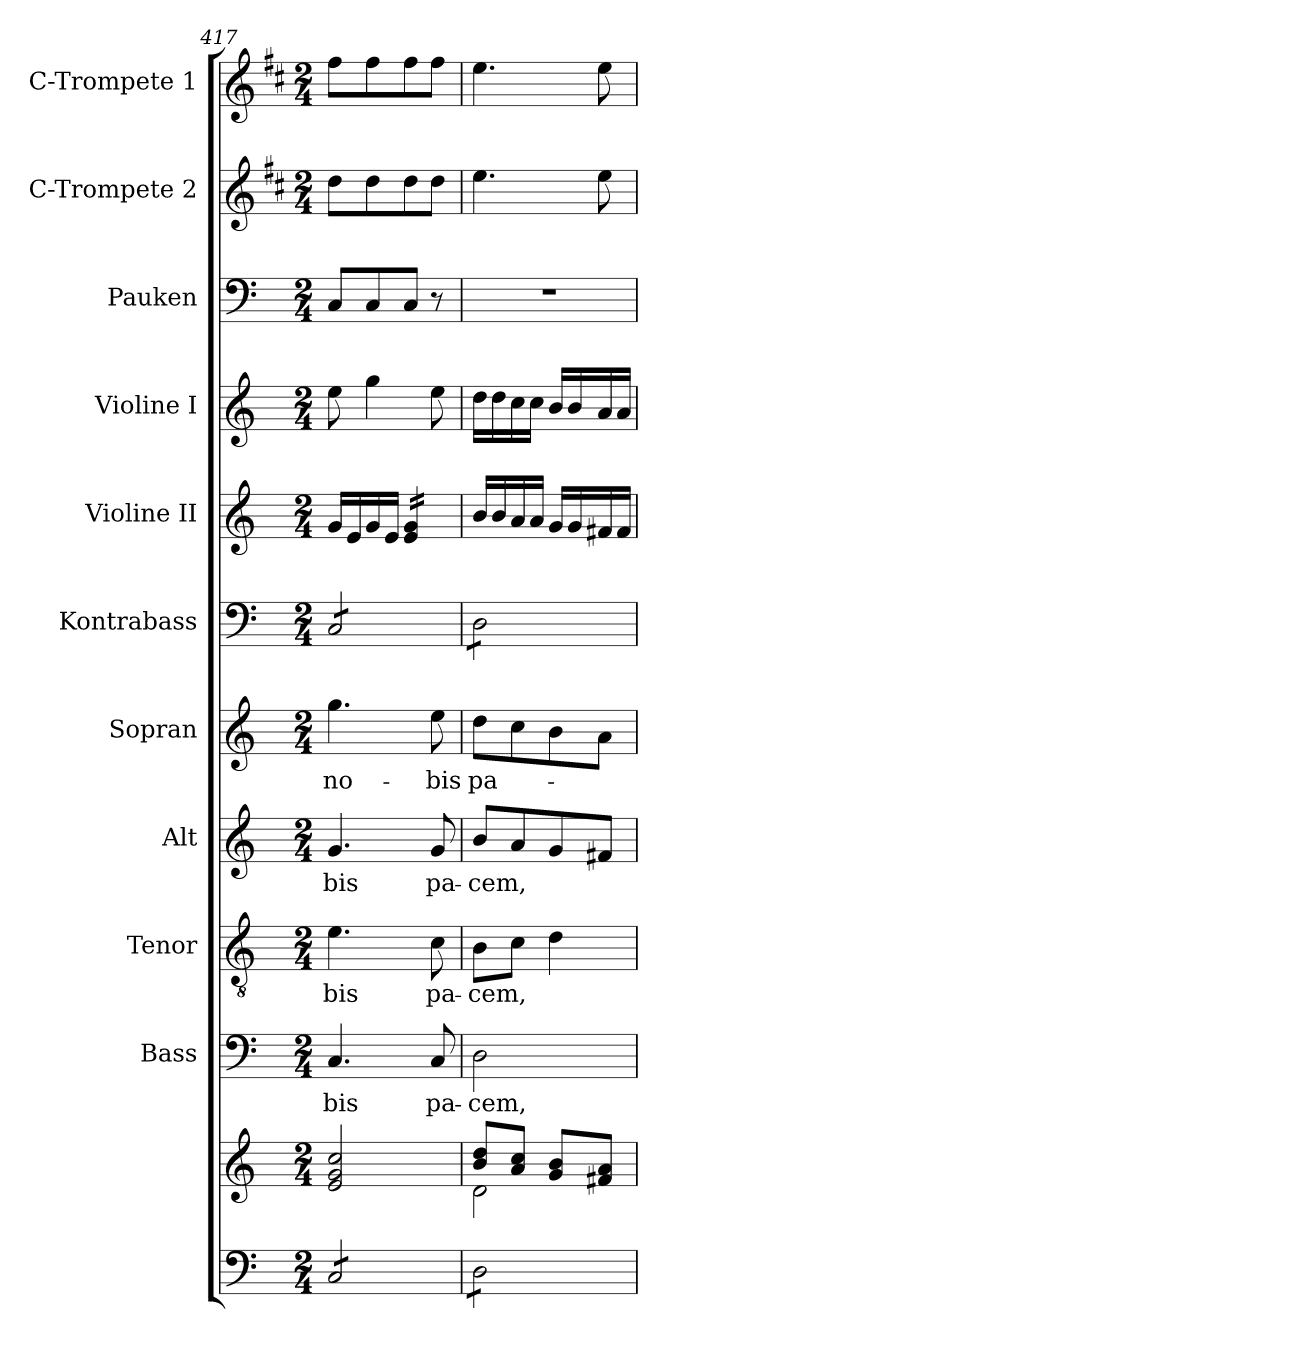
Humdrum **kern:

**kern	**kern	**kern	**text	**kern	**text	**kern	**text	**kern	**text	**kern	**kern	**kern	**kern	**kern	**kern
*part11	*part11	*part10	*part10	*part9	*part9	*part8	*part8	*part7	*part7	*part6	*part5	*part4	*part3	*part2	*part1
*staff12	*staff11	*staff10	*staff10	*staff9	*staff9	*staff8	*staff8	*staff7	*staff7	*staff6	*staff5	*staff4	*staff3	*staff2	*staff1
*	*	*I"Bass	*	*I"Tenor	*	*I"Alt	*	*I"Sopran	*	*I"Kontrabass	*I"Violine II	*I"Violine I	*I"Pauken	*I"C-Trompete 2	*I"C-Trompete 1
*	*	*I'B.	*	*I'T.	*	*I'A.	*	*I'S.	*	*I'Kb.	*I'Vl. II	*I'Vl. I	*I'Pk.	*I'C Trp. 2	*I'C Trp. 1
*clefF4	*clefG2	*clefF4	*	*clefGv2	*	*clefG2	*	*clefG2	*	*clefF4	*clefG2	*clefG2	*clefF4	*clefG2	*clefG2
*	*	*	*	*	*	*	*	*	*	*ITrd7c12	*	*	*	*ITrd1c2	*ITrd1c2
*k[]	*k[]	*k[]	*	*k[]	*	*k[]	*	*k[]	*	*k[]	*k[]	*k[]	*k[]	*k[]	*k[]
*C:	*C:	*C:	*	*C:	*	*C:	*	*C:	*	*C:	*C:	*C:	*C:	*C:	*C:
*M2/4	*M2/4	*M2/4	*	*M2/4	*	*M2/4	*	*M2/4	*	*M2/4	*M2/4	*M2/4	*M2/4	*M2/4	*M2/4
=417	=417	=417	=417	=417	=417	=417	=417	=417	=417	=417	=417	=417	=417	=417	=417
!	!	!	!LO:LY:b	!	!LO:LY:b	!	!LO:LY:b	!	!LO:LY:b	!	!	!	!	!	!
*tremolo	*	*	*	*	*	*	*	*	*	*	*	*	*	*	*
*	*	*	*	*	*	*	*	*	*	*tremolo	*	*	*	*	*
8C/L	2e/ 2g/ 2cc/	4.C/	-bis	4.e\	-bis	4.g/	-bis	4.gg\	no-	8CC/L	16g/LL	8ee\	8C/L	8cc\L	8ee\L
.	.	.	.	.	.	.	.	.	.	.	16e/	.	.	.	.
8C/	.	.	.	.	.	.	.	.	.	8CC/	16g/	4gg\	8C/	8cc\	8ee\
.	.	.	.	.	.	.	.	.	.	.	16e/JJ	.	.	.	.
*	*	*	*	*	*	*	*	*	*	*	*tremolo	*	*	*	*
8C/	.	.	.	.	.	.	.	.	.	8CC/	16e/ 16g/LL	.	8C/J	8cc\	8ee\
.	.	.	.	.	.	.	.	.	.	.	16e/ 16g/	.	.	.	.
!	!	!	!LO:LY:b	!	!LO:LY:b	!	!LO:LY:b	!	!LO:LY:b	!	!	!	!	!	!
8C/J	.	8C/	pa-	8c\	pa-	8g/	pa-	8ee\	-bis	8CC/J	16e/ 16g/	8ee\	8r	8cc\J	8ee\J
.	.	.	.	.	.	.	.	.	.	.	16e/ 16g/JJ	.	.	.	.
*	*	*	*	*	*	*	*	*	*	*	*Xtremolo	*	*	*	*
=418	=418	=418	=418	=418	=418	=418	=418	=418	=418	=418	=418	=418	=418	=418	=418
*	*^	*	*	*	*	*	*	*	*	*	*	*	*	*	*
!	!	!	!	!LO:LY:b	!	!LO:LY:b	!	!LO:LY:b	!	!LO:LY:b	!	!	!	!	!	!
8D\L	8b/ 8dd/L	2d\	2D\	-cem,	8B\L	-cem,	8b/L	-cem,	8dd\L	pa-	8DD\L	16b/LL	16dd\LL	2r	4.dd\	4.dd\
.	.	.	.	.	.	.	.	.	.	.	.	16b/	16dd\	.	.	.
8D\	8a/ 8cc/J	.	.	.	8c\J	.	8a/	.	8cc\	.	8DD\	16a/	16cc\	.	.	.
.	.	.	.	.	.	.	.	.	.	.	.	16a/JJ	16cc\JJ	.	.	.
8D\	8g/ 8b/L	.	.	.	4d\	.	8g/	.	8b\	.	8DD\	16g/LL	16b/LL	.	.	.
.	.	.	.	.	.	.	.	.	.	.	.	16g/	16b/	.	.	.
8D\J	8f#X/ 8a/J	.	.	.	.	.	8f#X/J	.	8a\J	.	8DD\J	16f#X/	16a/	.	8dd\	8dd\
*	*	*	*	*	*	*	*	*	*	*	*Xtremolo	*	*	*	*	*
*Xtremolo	*	*	*	*	*	*	*	*	*	*	*	*	*	*	*	*
.	.	.	.	.	.	.	.	.	.	.	.	16f#/JJ	16a/JJ	.	.	.
*	*v	*v	*	*	*	*	*	*	*	*	*	*	*	*	*	*
=	=	=	=	=	=	=	=	=	=	=	=	=	=	=	=
*-	*-	*-	*-	*-	*-	*-	*-	*-	*-	*-	*-	*-	*-	*-	*-
